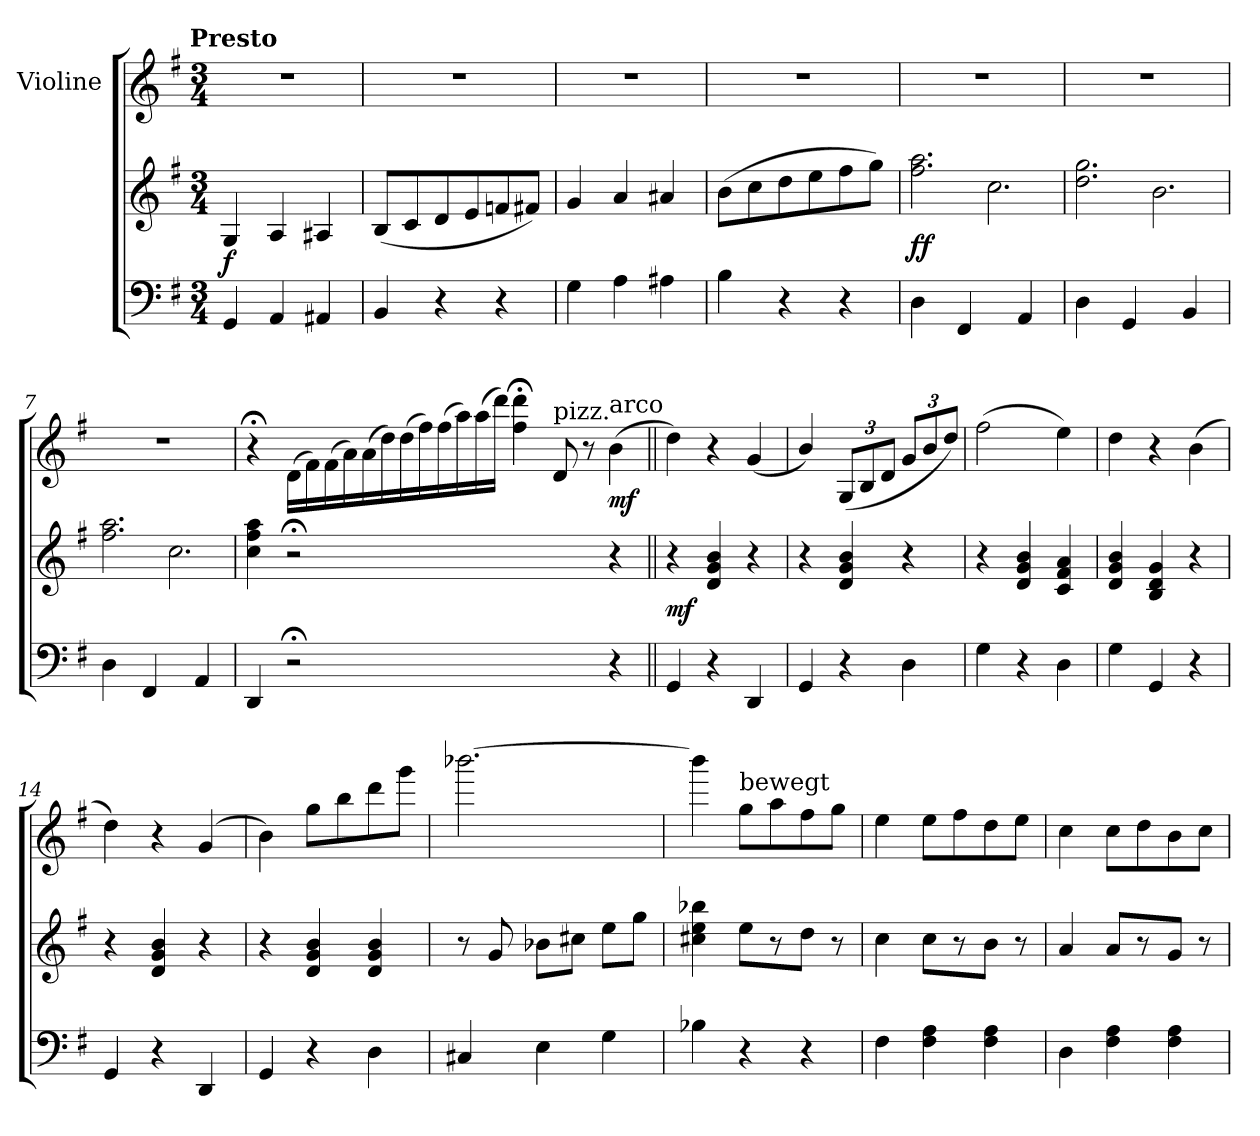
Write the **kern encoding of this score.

**kern	**kern	**dynam	**kern	**dynam
*part2	*part2	*part2	*part1	*part1
*staff3	*staff2	*staff2/3	*staff1	*staff1
*	*	*	*I"Violine	*
*clefF4	*clefG2	*	*clefG2	*
*k[f#]	*k[f#]	*	*k[f#]	*
*G:	*G:	*	*G:	*
!!LO:TX:omd:t=Presto
*M3/4	*M3/4	*	*M3/4	*
*MM184	*MM184	*	*MM184	*
=1	=1	=1	=1	=1
4GG/	4G/	f	2.r	.
4AA/	4A/	.	.	.
4AA#X/	4A#X/	.	.	.
=2	=2	=2	=2	=2
4BB/	(8B/L	.	2.r	.
.	8c/	.	.	.
4r	8d/	.	.	.
.	8e/	.	.	.
4r	8fn/	.	.	.
.	8f#X/J)	.	.	.
=3	=3	=3	=3	=3
4G\	4g/	.	2.r	.
4A\	4a/	.	.	.
4A#X\	4a#X/	.	.	.
=4	=4	=4	=4	=4
4B\	(8b\L	.	2.r	.
.	8cc\	.	.	.
4r	8dd\	.	.	.
.	8ee\	.	.	.
4r	8ff#\	.	.	.
.	8gg\J)	.	.	.
!!LO:LB:g=z
=5	=5	=5	=5	=5
!	!LO:N:vis=2.	!	!	!
4D\	4.ff#\ 4.aa\	ff	2.r	.
4FF#/	.	.	.	.
!	!LO:N:vis=2.	!	!	!
.	4.cc\	.	.	.
4AA/	.	.	.	.
=6	=6	=6	=6	=6
!	!LO:N:vis=2.	!	!	!
4D\	4.dd\ 4.gg\	.	2.r	.
4GG/	.	.	.	.
!	!LO:N:vis=2.	!	!	!
.	4.b\	.	.	.
4BB/	.	.	.	.
=7	=7	=7	=7	=7
!	!LO:N:vis=2.	!	!	!
4D\	4.ff#\ 4.aa\	.	2.r	.
4FF#/	.	.	.	.
!	!LO:N:vis=2.	!	!	!
.	4.cc\	.	.	.
4AA/	.	.	.	.
=8	=8	=8	=8	=8
4DD/	4cc\ 4ff#\ 4aa\	.	4r;<	.
*	*	*	*Xtuplet	*
2r;<	2r;<	.	(24d\LL	.
.	.	.	24f#\)	.
.	.	.	(24f#\	.
.	.	.	24a\)	.
.	.	.	(24a\	.
.	.	.	24dd\)	.
.	.	.	(24dd\	.
.	.	.	24ff#\)	.
.	.	.	(24ff#\	.
.	.	.	24aa\)	.
.	.	.	(24aa\	.
.	.	.	24ddd\JJ)	.
2ryy	2ryy	.	4ff#;<\ 4ddd;<\	.
!	!	!	!LO:TX:a:t=pizz.	!
.	.	.	8d/	.
.	.	.	8r	.
!	!	!	!LO:TX:a:t=arco	!
4r	4r	.	(4b\	mf
!!LO:LB:g=z
=10||	=10||	=10||	=10||	=10||
4GG/	4r	mf	4dd\)	.
4r	4d/ 4g/ 4b/	.	4r	.
4DD/	4r	.	(4g/	.
=11	=11	=11	=11	=11
4GG/	4r	.	4b/)	.
*	*	*	*tuplet	*
4r	4d/ 4g/ 4b/	.	(12G/L	.
.	.	.	12B/	.
.	.	.	12d/J	.
4D\	4r	.	12g/L	.
.	.	.	12b/	.
.	.	.	12dd/J)	.
=12	=12	=12	=12	=12
4G\	4r	.	(2ff#\	.
4r	4d/ 4g/ 4b/	.	.	.
4D\	4c/ 4f#/ 4a/	.	4ee\)	.
=13	=13	=13	=13	=13
4G\	4d/ 4g/ 4b/	.	4dd\	.
4GG/	4B/ 4d/ 4g/	.	4r	.
4r	4r	.	(4b\	.
=14	=14	=14	=14	=14
4GG/	4r	.	4dd\)	.
4r	4d/ 4g/ 4b/	.	4r	.
4DD/	4r	.	(4g/	.
!!LO:LB:g=z
=15	=15	=15	=15	=15
4GG/	4r	.	4b\)	.
4r	4d/ 4g/ 4b/	.	8gg\L	.
.	.	.	8bb\	.
4D\	4d/ 4g/ 4b/	.	8ddd\	.
.	.	.	8ggg\J	.
=16	=16	=16	=16	=16
4C#X/	8r	.	[2.bbb-X\	.
.	8g/	.	.	.
4E\	8b-X\L	.	.	.
.	8cc#X\J	.	.	.
4G\	8ee\L	.	.	.
.	8gg\J	.	.	.
=17	=17	=17	=17	=17
4B-X\	4cc#X\ 4ee\ 4bb-X\	.	4bbb-\]	.
!	!	!	!LO:TX:a:t=bewegt	!
4r	8ee\L	.	8gg\L	.
.	8r	.	8aa\	.
4r	8dd\J	.	8ff#\	.
.	8r	.	8gg\J	.
=18	=18	=18	=18	=18
4F#\	4cc\	.	4ee\	.
4F#\ 4A\	8cc\L	.	8ee\L	.
.	8r	.	8ff#\	.
4F#\ 4A\	8b\J	.	8dd\	.
.	8r	.	8ee\J	.
=19	=19	=19	=19	=19
4D\	4a/	.	4cc\	.
4F#\ 4A\	8a/L	.	8cc\L	.
.	8r	.	8dd\	.
4F#\ 4A\	8g/J	.	8b\	.
.	8r	.	8cc\J	.
=	=	=	=	=
*-	*-	*-	*-	*-
